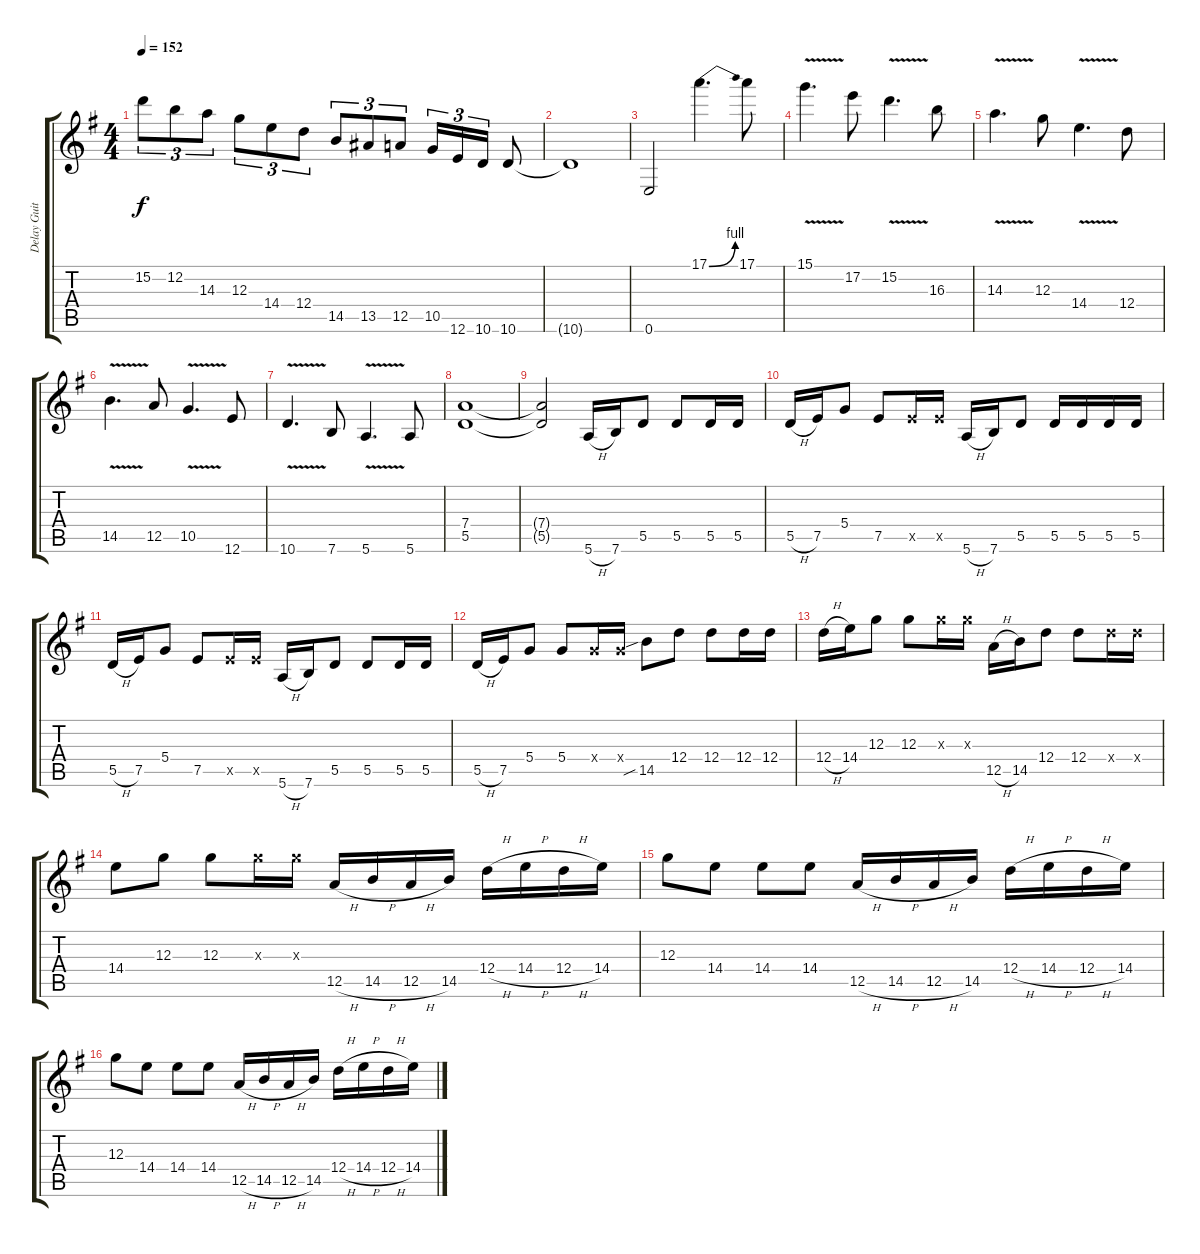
\track ("Delay Guitar" "Delay Guit") {instrument overdrivenguitar}
\staff {score tabs}
\tuning (E4 B3 G3 D3 A2 E2) {hide}
\ts (4 4)
\tempo 152
\clef g2
\ks g
15.2.8{tu (3 2) dy f} 12.2.8{tu (3 2)} 14.3.8{tu (3 2)} 12.3.8{tu (3 2)} 14.4.8{tu (3 2)} 12.4.8{tu (3 2)} 14.5.8{tu (3 2)} 13.5.8{tu (3 2)} 12.5.8{tu (3 2)} 10.5.16{tu (3 2)} 12.6.16{tu (3 2)} 10.6.16{tu (3 2)} 10.6.8 |
10.6{t}.1 |
0.6.2 17.1{be (bend 0 0 60 4)}.4{d} 17.1.8 |
15.1{v}.4{d} 17.2.8 15.2{v}.4{d} 16.3.8 |
14.3{v}.4{d} 12.3.8 14.4{v}.4{d} 12.4.8 |
14.5{v}.4{d} 12.5.8 10.5{v}.4{d} 12.6.8 |
10.6{v}.4{d} 7.6.8 5.6{v}.4{d} 5.6.8 |
(7.4 5.5).1 |
(7.4{t} 5.5{t}).2 5.6{h}.16 7.6.16 5.5.8 5.5.8 5.5.16 5.5.16 |
5.5{h}.16 7.5.16 5.4.8 7.5.8 7.5{x}.16 7.5{x}.16 5.6{h}.16 7.6.16 5.5.8 5.5.16 5.5.16 5.5.16 5.5.16 |
5.5{h}.16 7.5.16 5.4.8 7.5.8 7.5{x}.16 7.5{x}.16 5.6{h}.16 7.6.16 5.5.8 5.5.8 5.5.16 5.5.16 |
5.5{h}.16 7.5.16 5.4.8 5.4.8 5.4{x}.16 5.4{x}.16 14.5{sib}.8 12.4.8 12.4.8 12.4.16 12.4.16 |
12.4{h}.16 14.4.16 12.3.8 12.3.8 12.3{x}.16 12.3{x}.16 12.5{h}.16 14.5.16 12.4.8 12.4.8 12.4{x}.16 12.4{x}.16 |
14.4.8 12.3.8 12.3.8 12.3{x}.16 12.3{x}.16 12.5{h}.16 14.5{h}.16 12.5{h}.16 14.5.16 12.4{h}.16 14.4{h}.16 12.4{h}.16 14.4.16 |
12.3.8 14.4.8 14.4.8 14.4.8 12.5{h}.16 14.5{h}.16 12.5{h}.16 14.5.16 12.4{h}.16 14.4{h}.16 12.4{h}.16 14.4.16 |
12.3.8 14.4.8 14.4.8 14.4.8 12.5{h}.16 14.5{h}.16 12.5{h}.16 14.5.16 12.4{h}.16 14.4{h}.16 12.4{h}.16 14.4.16
